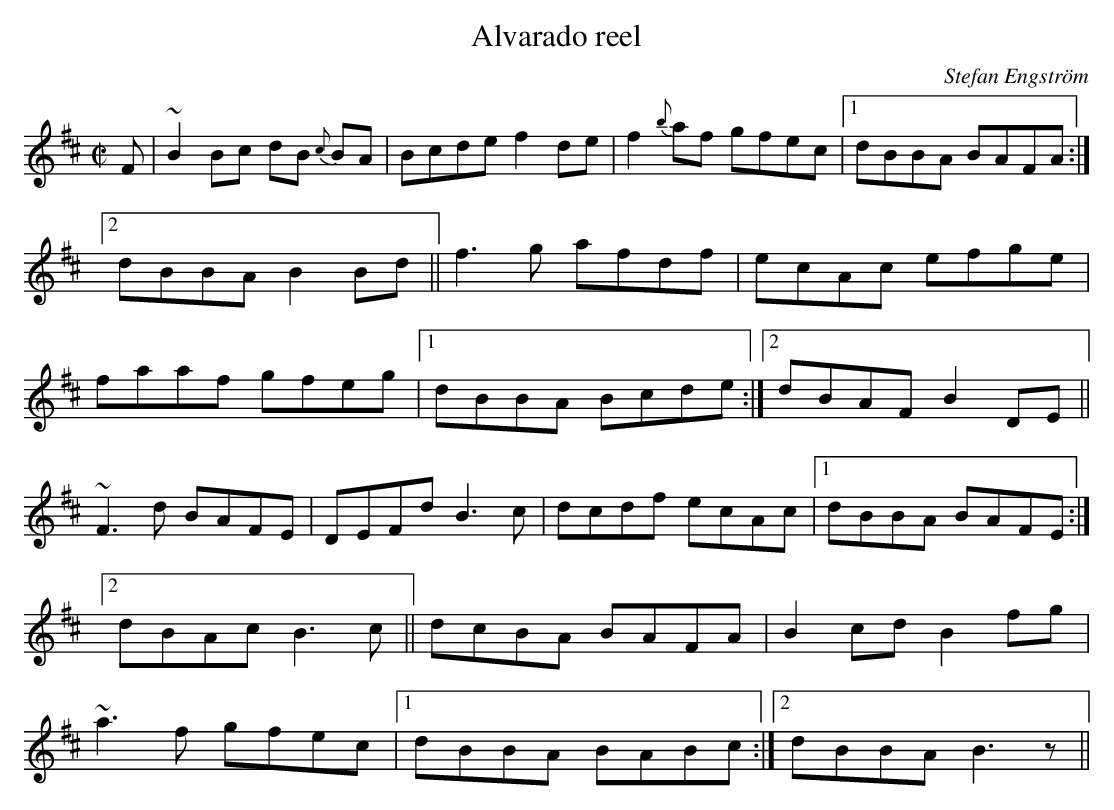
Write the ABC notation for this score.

X:1
T:Alvarado reel
M:C|
C:Stefan Engstr\"om
K:Bmin
F|~B2Bc dB {c}BA|Bcde f2de|f2 {b}af gfec|1 dBBA BAFA:|2dBBA B2Bd||\
f3g afdf|ecAc efge|faaf gfeg|1 dBBA Bcde:|2 dBAF B2 DE||\
~F3d BAFE|DEFd B3c|dcdf ecAc|1dBBA BAFE:|2 dBAc B3c||\
dcBA BAFA|B2cd B2fg|~a3f gfec|1 dBBA BABc:|2 dBBA B3 z||
